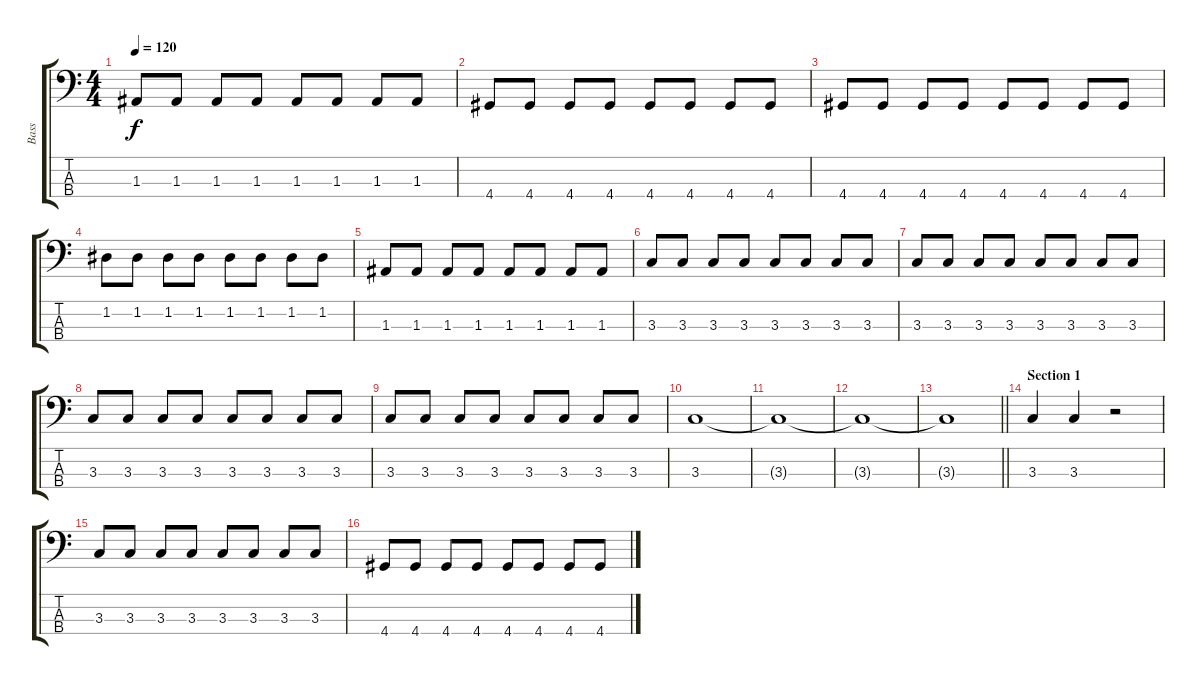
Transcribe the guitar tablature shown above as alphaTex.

\track ("Bass" "Bass") {instrument fretlessbass}
\staff {score tabs}
\tuning (G2 D2 A1 E1) {hide}
\ts (4 4)
\tempo 120
\clef f4
\ks c
1.3.8{dy f} 1.3.8 1.3.8 1.3.8 1.3.8 1.3.8 1.3.8 1.3.8 |
4.4.8 4.4.8 4.4.8 4.4.8 4.4.8 4.4.8 4.4.8 4.4.8 |
4.4.8 4.4.8 4.4.8 4.4.8 4.4.8 4.4.8 4.4.8 4.4.8 |
1.2.8 1.2.8 1.2.8 1.2.8 1.2.8 1.2.8 1.2.8 1.2.8 |
1.3.8 1.3.8 1.3.8 1.3.8 1.3.8 1.3.8 1.3.8 1.3.8 |
3.3.8 3.3.8 3.3.8 3.3.8 3.3.8 3.3.8 3.3.8 3.3.8 |
3.3.8 3.3.8 3.3.8 3.3.8 3.3.8 3.3.8 3.3.8 3.3.8 |
3.3.8 3.3.8 3.3.8 3.3.8 3.3.8 3.3.8 3.3.8 3.3.8 |
3.3.8 3.3.8 3.3.8 3.3.8 3.3.8 3.3.8 3.3.8 3.3.8 |
3.3.1 |
3.3{t}.1 |
3.3{t}.1 |
\barLineRight lightlight
3.3{t}.1 |
\section ("" "Section 1")
3.3.4 3.3.4 r.2 |
3.3.8 3.3.8 3.3.8 3.3.8 3.3.8 3.3.8 3.3.8 3.3.8 |
4.4.8 4.4.8 4.4.8 4.4.8 4.4.8 4.4.8 4.4.8 4.4.8
